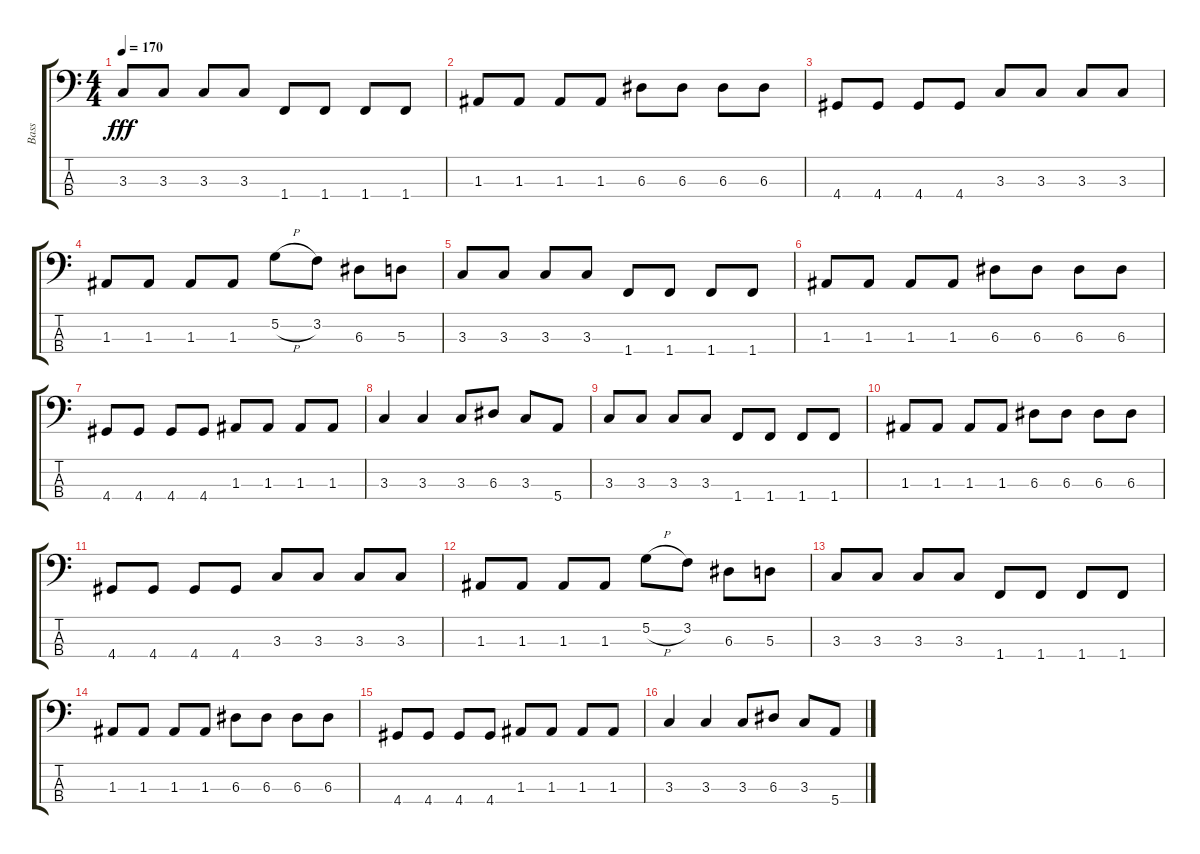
\track ("Bass" "Bass") {instrument electricbassfinger}
\staff {score tabs}
\tuning (G2 D2 A1 E1) {hide}
\ts (4 4)
\tempo 170
\clef f4
\ks c
3.3.8{dy fff} 3.3.8 3.3.8 3.3.8 1.4.8 1.4.8 1.4.8 1.4.8 |
1.3.8 1.3.8 1.3.8 1.3.8 6.3.8 6.3.8 6.3.8 6.3.8 |
4.4.8 4.4.8 4.4.8 4.4.8 3.3.8 3.3.8 3.3.8 3.3.8 |
1.3.8 1.3.8 1.3.8 1.3.8 5.2{h}.8 3.2.8 6.3.8 5.3.8 |
3.3.8 3.3.8 3.3.8 3.3.8 1.4.8 1.4.8 1.4.8 1.4.8 |
1.3.8 1.3.8 1.3.8 1.3.8 6.3.8 6.3.8 6.3.8 6.3.8 |
4.4.8 4.4.8 4.4.8 4.4.8 1.3.8 1.3.8 1.3.8 1.3.8 |
3.3.4 3.3.4 3.3.8 6.3.8 3.3.8 5.4.8 |
3.3.8 3.3.8 3.3.8 3.3.8 1.4.8 1.4.8 1.4.8 1.4.8 |
1.3.8 1.3.8 1.3.8 1.3.8 6.3.8 6.3.8 6.3.8 6.3.8 |
4.4.8 4.4.8 4.4.8 4.4.8 3.3.8 3.3.8 3.3.8 3.3.8 |
1.3.8 1.3.8 1.3.8 1.3.8 5.2{h}.8 3.2.8 6.3.8 5.3.8 |
3.3.8 3.3.8 3.3.8 3.3.8 1.4.8 1.4.8 1.4.8 1.4.8 |
1.3.8 1.3.8 1.3.8 1.3.8 6.3.8 6.3.8 6.3.8 6.3.8 |
4.4.8 4.4.8 4.4.8 4.4.8 1.3.8 1.3.8 1.3.8 1.3.8 |
3.3.4 3.3.4 3.3.8 6.3.8 3.3.8 5.4.8
